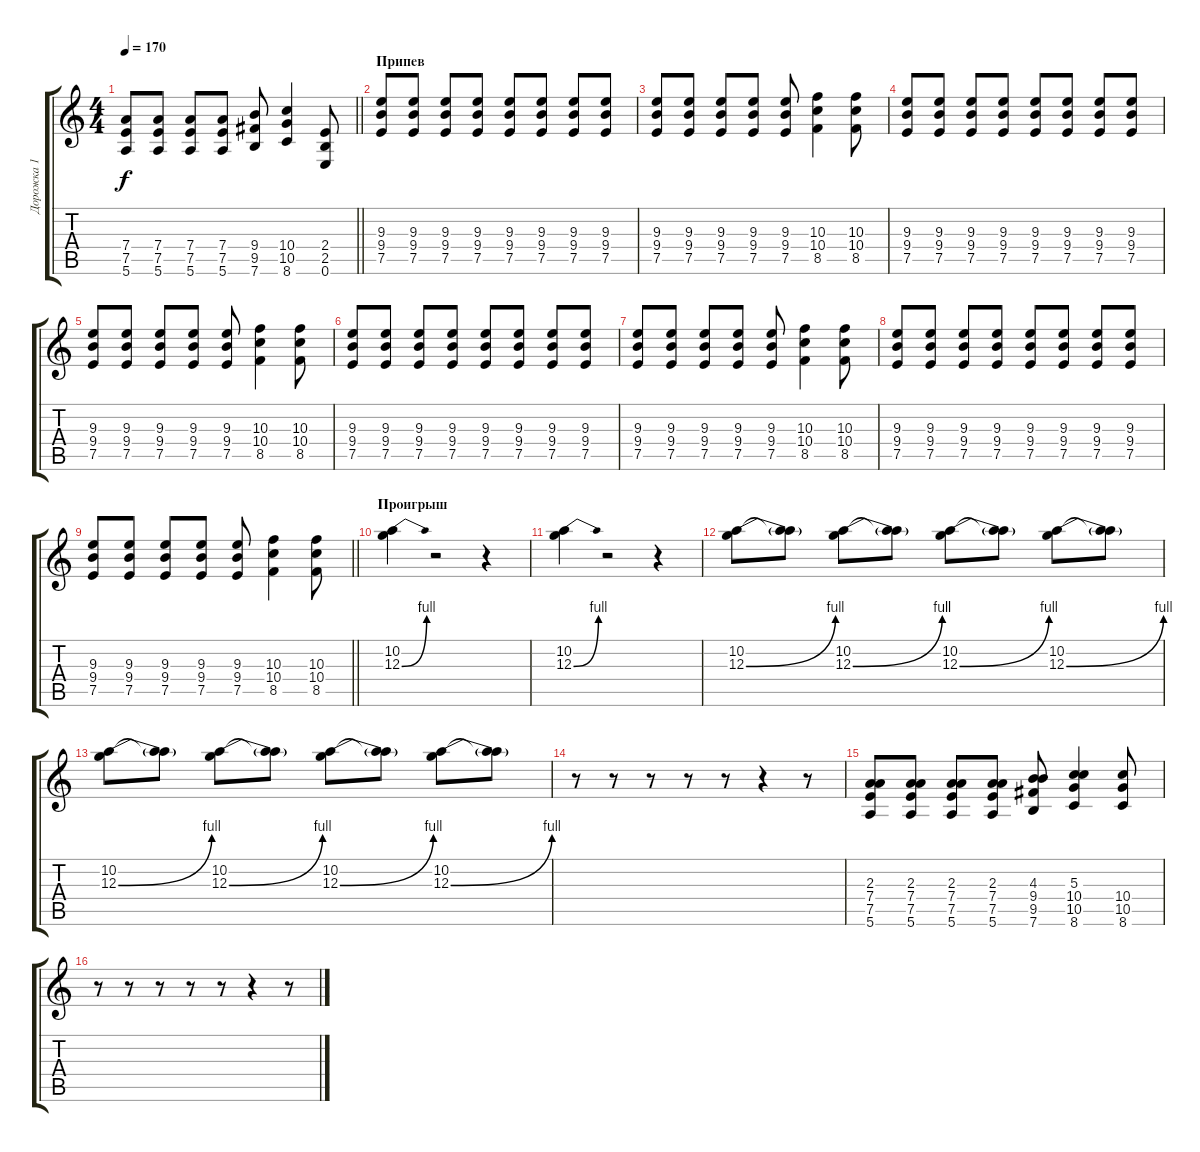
\track ("Дорожка 1" "Дорожка 1") {instrument distortionguitar}
\staff {score tabs}
\tuning (E4 B3 G3 D3 A2 E2) {hide}
\ts (4 4)
\tempo 170
\clef g2
\barLineRight lightlight
\ks c
(7.4 7.5 5.6).8{dy f} (7.4 7.5 5.6).8 (7.4 7.5 5.6).8 (7.4 7.5 5.6).8 (9.4 9.5 7.6).8 (10.4 10.5 8.6).4 (2.4 2.5 0.6).8 |
\section ("" "Припев")
(9.3 9.4 7.5).8 (9.3 9.4 7.5).8 (9.3 9.4 7.5).8 (9.3 9.4 7.5).8 (9.3 9.4 7.5).8 (9.3 9.4 7.5).8 (9.3 9.4 7.5).8 (9.3 9.4 7.5).8 |
(9.3 9.4 7.5).8 (9.3 9.4 7.5).8 (9.3 9.4 7.5).8 (9.3 9.4 7.5).8 (9.3 9.4 7.5).8 (10.3 10.4 8.5).4 (10.3 10.4 8.5).8 |
(9.3 9.4 7.5).8 (9.3 9.4 7.5).8 (9.3 9.4 7.5).8 (9.3 9.4 7.5).8 (9.3 9.4 7.5).8 (9.3 9.4 7.5).8 (9.3 9.4 7.5).8 (9.3 9.4 7.5).8 |
(9.3 9.4 7.5).8 (9.3 9.4 7.5).8 (9.3 9.4 7.5).8 (9.3 9.4 7.5).8 (9.3 9.4 7.5).8 (10.3 10.4 8.5).4 (10.3 10.4 8.5).8 |
(9.3 9.4 7.5).8 (9.3 9.4 7.5).8 (9.3 9.4 7.5).8 (9.3 9.4 7.5).8 (9.3 9.4 7.5).8 (9.3 9.4 7.5).8 (9.3 9.4 7.5).8 (9.3 9.4 7.5).8 |
(9.3 9.4 7.5).8 (9.3 9.4 7.5).8 (9.3 9.4 7.5).8 (9.3 9.4 7.5).8 (9.3 9.4 7.5).8 (10.3 10.4 8.5).4 (10.3 10.4 8.5).8 |
(9.3 9.4 7.5).8 (9.3 9.4 7.5).8 (9.3 9.4 7.5).8 (9.3 9.4 7.5).8 (9.3 9.4 7.5).8 (9.3 9.4 7.5).8 (9.3 9.4 7.5).8 (9.3 9.4 7.5).8 |
\barLineRight lightlight
(9.3 9.4 7.5).8 (9.3 9.4 7.5).8 (9.3 9.4 7.5).8 (9.3 9.4 7.5).8 (9.3 9.4 7.5).8 (10.3 10.4 8.5).4 (10.3 10.4 8.5).8 |
\section ("" "Проигрыш")
(10.2 12.3{be (bend 0 0 60 4)}).4 r.2 r.4 |
(10.2 12.3{be (bend 0 0 60 4)}).4 r.2 r.4 |
(10.2 12.3{be (bend 0 0 60 4)}).8 (10.2{t} 12.3{t}).8 (10.2 12.3{be (bend 0 0 60 4)}).8 (10.2{t} 12.3{t}).8 (10.2 12.3{be (bend 0 0 60 4)}).8 (10.2{t} 12.3{t}).8 (10.2 12.3{be (bend 0 0 60 4)}).8 (10.2{t} 12.3{t}).8 |
(10.2 12.3{be (bend 0 0 60 4)}).8 (10.2{t} 12.3{t}).8 (10.2 12.3{be (bend 0 0 60 4)}).8 (10.2{t} 12.3{t}).8 (10.2 12.3{be (bend 0 0 60 4)}).8 (10.2{t} 12.3{t}).8 (10.2 12.3{be (bend 0 0 60 4)}).8 (10.2{t} 12.3{t}).8 |
r.8 r.8 r.8 r.8 r.8 r.4 r.8 |
(2.3 7.4 7.5 5.6).8 (2.3 7.4 7.5 5.6).8 (2.3 7.4 7.5 5.6).8 (2.3 7.4 7.5 5.6).8 (4.3 9.4 9.5 7.6).8 (5.3 10.4 10.5 8.6).4 (10.4 10.5 8.6).8 |
r.8 r.8 r.8 r.8 r.8 r.4 r.8
